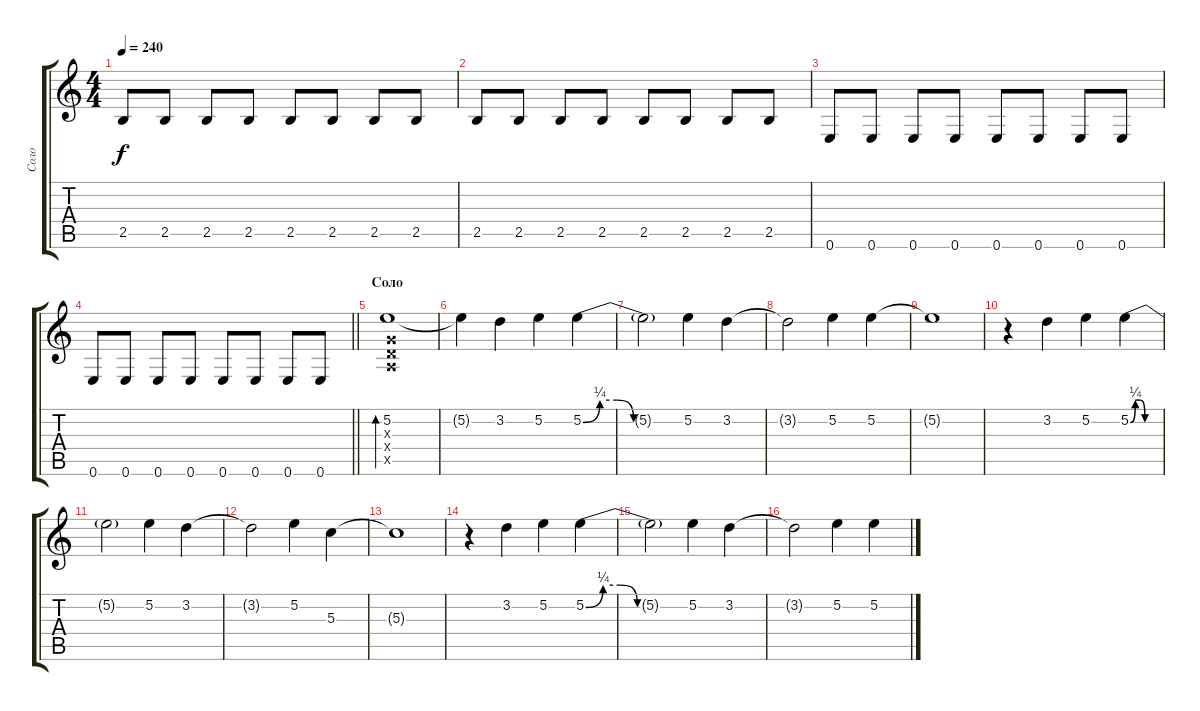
\track ("Соло" "Соло") {instrument distortionguitar}
\staff {score tabs}
\tuning (E4 B3 G3 D3 A2 E2) {hide}
\ts (4 4)
\tempo 240
\clef g2
\ks c
2.5.8{dy f} 2.5.8 2.5.8 2.5.8 2.5.8 2.5.8 2.5.8 2.5.8 |
2.5.8 2.5.8 2.5.8 2.5.8 2.5.8 2.5.8 2.5.8 2.5.8 |
0.6.8 0.6.8 0.6.8 0.6.8 0.6.8 0.6.8 0.6.8 0.6.8 |
\barLineRight lightlight
0.6.8 0.6.8 0.6.8 0.6.8 0.6.8 0.6.8 0.6.8 0.6.8 |
\section ("" "Соло")
(5.2 0.3{x} 0.4{x} 0.5{x}).1{bd 60} |
5.2{t}.4 3.2.4 5.2.4 5.2{be (custom 0 0 10 1 20 1 30 0 60 0)}.4 |
5.2{t}.2 5.2.4 3.2.4 |
3.2{t}.2 5.2.4 5.2.4 |
5.2{t}.1 |
r.4 3.2.4 5.2.4 5.2{be (custom 0 0 10 1 20 1 30 0 60 0)}.4 |
5.2{t}.2 5.2.4 3.2.4 |
3.2{t}.2 5.2.4 5.3.4 |
5.3{t}.1 |
r.4 3.2.4 5.2.4 5.2{be (custom 0 0 10 1 20 1 30 0 60 0)}.4 |
5.2{t}.2 5.2.4 3.2.4 |
3.2{t}.2 5.2.4 5.2.4
